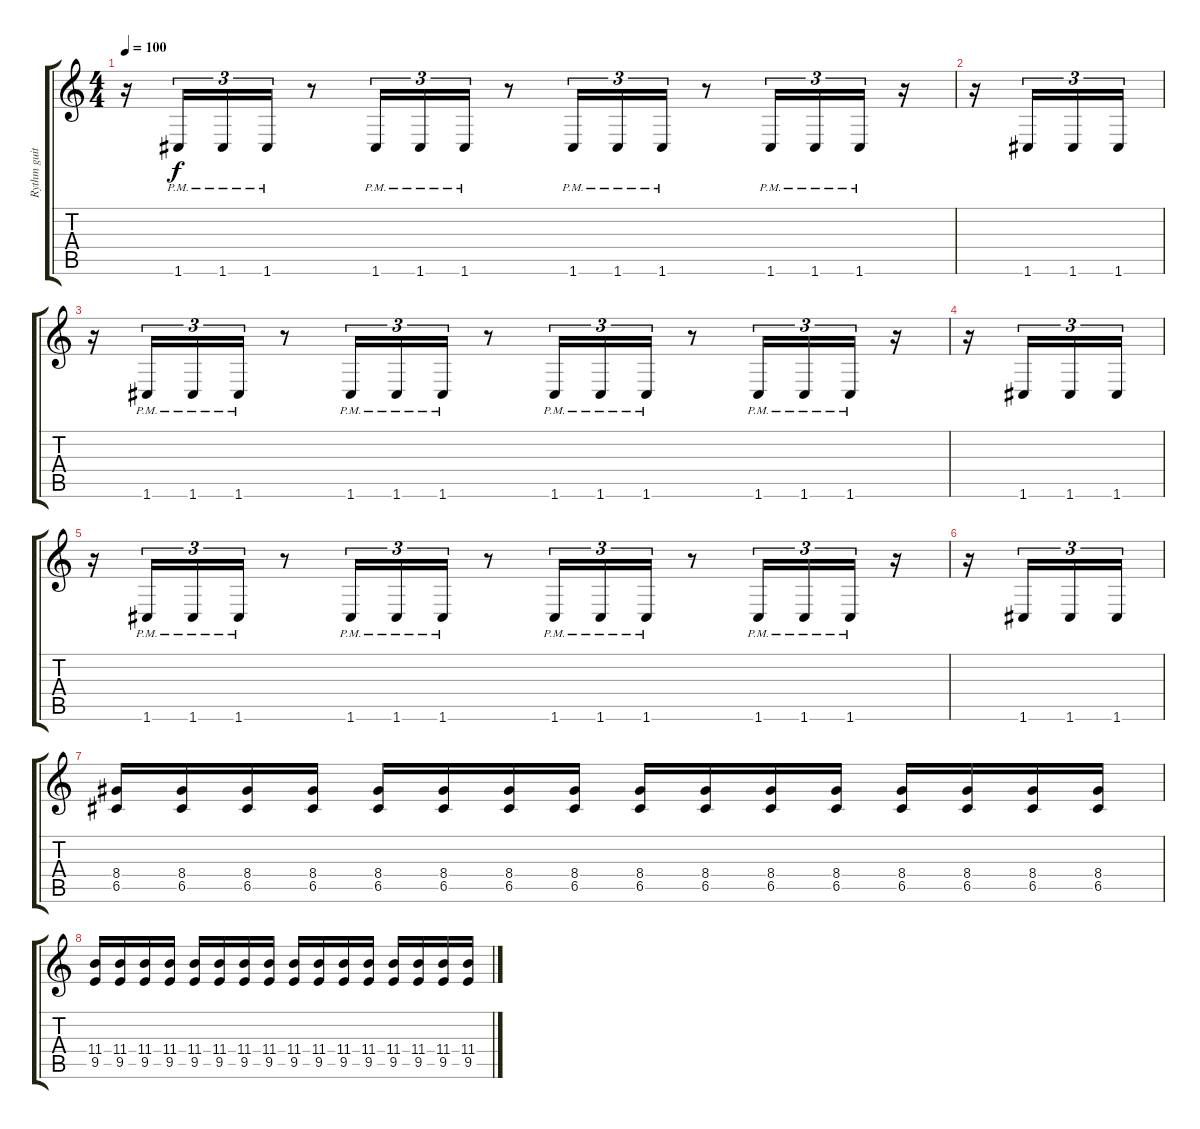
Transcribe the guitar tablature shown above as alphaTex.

\track ("Rythm guitar" "Rythm guit") {instrument distortionguitar}
\staff {score tabs}
\tuning (D4 A3 F3 C3 G2 C2) {hide}
\ts (4 4)
\tempo 100
\clef g2
\ks c
r.16{dy f} 1.6{pm}.16{tu (3 2)} 1.6{pm}.16{tu (3 2)} 1.6{pm}.16{tu (3 2)} r.8 1.6{pm}.16{tu (3 2)} 1.6{pm}.16{tu (3 2)} 1.6{pm}.16{tu (3 2)} r.8 1.6{pm}.16{tu (3 2)} 1.6{pm}.16{tu (3 2)} 1.6{pm}.16{tu (3 2)} r.8 1.6{pm}.16{tu (3 2)} 1.6{pm}.16{tu (3 2)} 1.6{pm}.16{tu (3 2)} r.16 |
r.16 1.6.16{tu (3 2)} 1.6.16{tu (3 2)} 1.6.16{tu (3 2)} |
r.16 1.6{pm}.16{tu (3 2)} 1.6{pm}.16{tu (3 2)} 1.6{pm}.16{tu (3 2)} r.8 1.6{pm}.16{tu (3 2)} 1.6{pm}.16{tu (3 2)} 1.6{pm}.16{tu (3 2)} r.8 1.6{pm}.16{tu (3 2)} 1.6{pm}.16{tu (3 2)} 1.6{pm}.16{tu (3 2)} r.8 1.6{pm}.16{tu (3 2)} 1.6{pm}.16{tu (3 2)} 1.6{pm}.16{tu (3 2)} r.16 |
r.16 1.6.16{tu (3 2)} 1.6.16{tu (3 2)} 1.6.16{tu (3 2)} |
r.16 1.6{pm}.16{tu (3 2)} 1.6{pm}.16{tu (3 2)} 1.6{pm}.16{tu (3 2)} r.8 1.6{pm}.16{tu (3 2)} 1.6{pm}.16{tu (3 2)} 1.6{pm}.16{tu (3 2)} r.8 1.6{pm}.16{tu (3 2)} 1.6{pm}.16{tu (3 2)} 1.6{pm}.16{tu (3 2)} r.8 1.6{pm}.16{tu (3 2)} 1.6{pm}.16{tu (3 2)} 1.6{pm}.16{tu (3 2)} r.16 |
r.16 1.6.16{tu (3 2)} 1.6.16{tu (3 2)} 1.6.16{tu (3 2)} |
(8.4 6.5).16 (8.4 6.5).16 (8.4 6.5).16 (8.4 6.5).16 (8.4 6.5).16 (8.4 6.5).16 (8.4 6.5).16 (8.4 6.5).16 (8.4 6.5).16 (8.4 6.5).16 (8.4 6.5).16 (8.4 6.5).16 (8.4 6.5).16 (8.4 6.5).16 (8.4 6.5).16 (8.4 6.5).16 |
(11.4 9.5).16 (11.4 9.5).16 (11.4 9.5).16 (11.4 9.5).16 (11.4 9.5).16 (11.4 9.5).16 (11.4 9.5).16 (11.4 9.5).16 (11.4 9.5).16 (11.4 9.5).16 (11.4 9.5).16 (11.4 9.5).16 (11.4 9.5).16 (11.4 9.5).16 (11.4 9.5).16 (11.4 9.5).16
